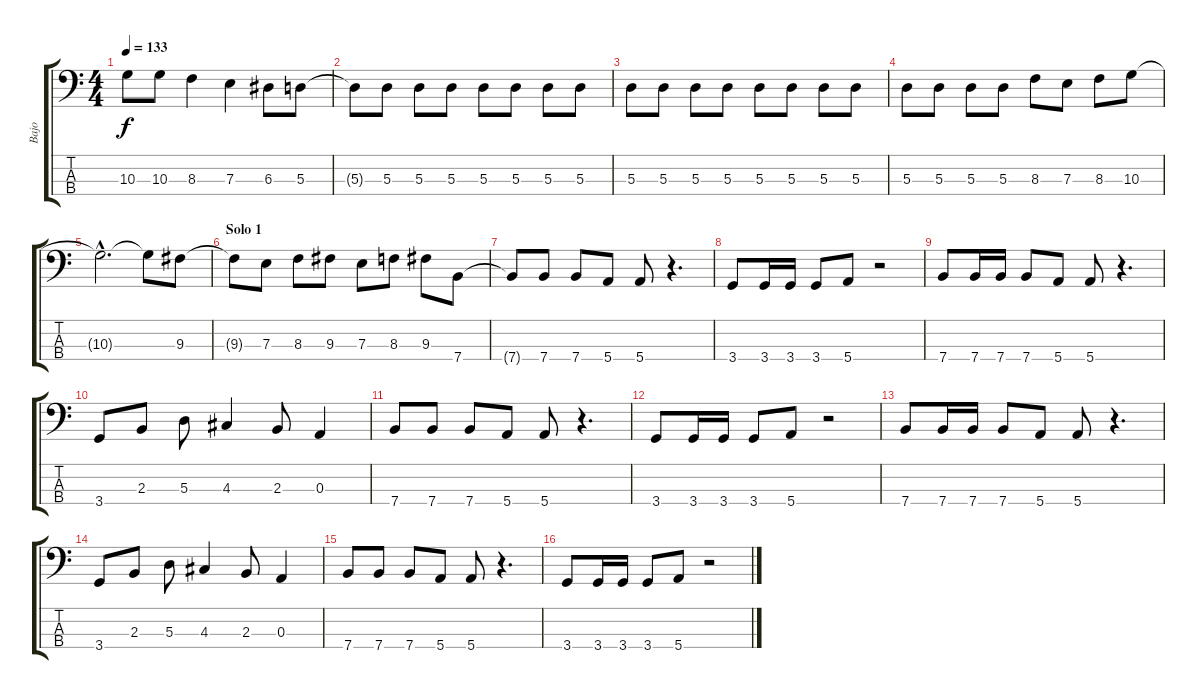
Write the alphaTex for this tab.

\track ("Bajo" "Bajo") {instrument electricbasspick}
\staff {score tabs}
\tuning (G2 D2 A1 E1) {hide}
\ts (4 4)
\tempo 133
\clef f4
\ks c
10.3{t}.8{dy f} 10.3.8 8.3.4 7.3.4 6.3.8 5.3.8 |
5.3{t}.8 5.3.8 5.3.8 5.3.8 5.3.8 5.3.8 5.3.8 5.3.8 |
5.3.8 5.3.8 5.3.8 5.3.8 5.3.8 5.3.8 5.3.8 5.3.8 |
5.3.8 5.3.8 5.3.8 5.3.8 8.3.8 7.3.8 8.3.8 10.3.8 |
10.3{hac t}.2{d} 10.3{t}.8 9.3.8 |
\section ("" "Solo 1")
9.3{t}.8 7.3.8 8.3.8 9.3.8 7.3.8 8.3.8 9.3.8 7.4.8 |
7.4{t}.8 7.4.8 7.4.8 5.4.8 5.4.8 r.4{d} |
3.4.8 3.4.16 3.4.16 3.4.8 5.4.8 r.2 |
7.4.8 7.4.16 7.4.16 7.4.8 5.4.8 5.4.8 r.4{d} |
3.4.8 2.3.8 5.3.8 4.3.4 2.3.8 0.3.4 |
7.4.8 7.4.8 7.4.8 5.4.8 5.4.8 r.4{d} |
3.4.8 3.4.16 3.4.16 3.4.8 5.4.8 r.2 |
7.4.8 7.4.16 7.4.16 7.4.8 5.4.8 5.4.8 r.4{d} |
3.4.8 2.3.8 5.3.8 4.3.4 2.3.8 0.3.4 |
7.4.8 7.4.8 7.4.8 5.4.8 5.4.8 r.4{d} |
3.4.8 3.4.16 3.4.16 3.4.8 5.4.8 r.2
